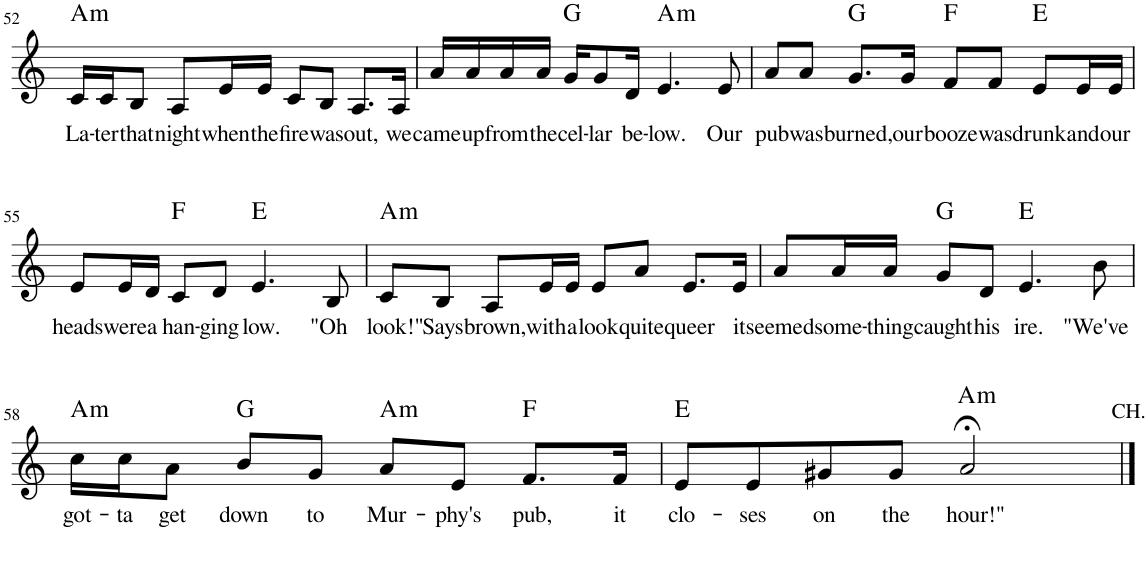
**kern	**text	**harte
*part1	*part1	*part1
*staff1	*staff1	*
*I"Piano	*	*
*I'Pno.	*	*
!!LO:PB:g=z
*clefG2	*	*
*k[]	*	*
*M4/4	*	*
=52	=52	=52
!	!LO:LY:b	!LO:H:kt=m
16c/LL	La-	A:min
!	!LO:LY:b	!
16c/J	-ter	.
!	!LO:LY:b	!
8B/J	that	.
!	!LO:LY:b	!
8A/L	night	.
!	!LO:LY:b	!
16e/L	when	.
!	!LO:LY:b	!
16e/JJ	the	.
!	!LO:LY:b	!
8c/L	fire	.
!	!LO:LY:b	!
8B/J	was	.
!	!LO:LY:b	!
8.A/L	out,	.
!	!LO:LY:b	!
16A/Jk	we	.
=53	=53	=53
!	!LO:LY:b	!
16a/LL	came	.
!	!LO:LY:b	!
16a/	up	.
!	!LO:LY:b	!
16a/	from	.
!	!LO:LY:b	!
16a/JJ	the	.
!	!LO:LY:b	!
16g/KL	cel-	G:maj
!	!LO:LY:b	!
8g/	-lar	.
!	!LO:LY:b	!
16d/Jk	be-	.
!	!LO:LY:b	!LO:H:kt=m
4.e/	-low.	A:min
!	!LO:LY:b	!
8e/	Our	.
=54	=54	=54
!	!LO:LY:b	!
8a/L	pub	.
!	!LO:LY:b	!
8a/J	was	.
!	!LO:LY:b	!
8.g/L	burned,	G:maj
!	!LO:LY:b	!
16g/Jk	our	.
!	!LO:LY:b	!
8f/L	booze	F:maj
!	!LO:LY:b	!
8f/J	was	.
!	!LO:LY:b	!
8e/L	drunk	E:maj
!	!LO:LY:b	!
16e/L	and	.
!	!LO:LY:b	!
16e/JJ	our	.
!!LO:LB:g=z
=55	=55	=55
!	!LO:LY:b	!
8e/L	heads	.
!	!LO:LY:b	!
16e/L	were	.
!	!LO:LY:b	!
16d/JJ	a	.
!	!LO:LY:b	!
8c/L	han-	F:maj
!	!LO:LY:b	!
8d/J	-ging	.
!	!LO:LY:b	!
4.e/	low.	E:maj
!	!LO:LY:b	!
8B/	"Oh	.
=56	=56	=56
!	!LO:LY:b	!LO:H:kt=m
8c/L	look!"	A:min
!	!LO:LY:b	!
8B/J	Says	.
!	!LO:LY:b	!
8A/L	brown,	.
!	!LO:LY:b	!
16e/L	with	.
!	!LO:LY:b	!
16e/JJ	a	.
!	!LO:LY:b	!
8e/L	look	.
!	!LO:LY:b	!
8a/J	quite	.
!	!LO:LY:b	!
8.e/L	queer	.
!	!LO:LY:b	!
16e/Jk	it	.
=57	=57	=57
!	!LO:LY:b	!
8a/L	seemed	.
!	!LO:LY:b	!
16a/L	some-	.
!	!LO:LY:b	!
16a/JJ	-thing	.
!	!LO:LY:b	!
8g/L	caught	G:maj
!	!LO:LY:b	!
8d/J	his	.
!	!LO:LY:b	!
4.e/	ire.	E:maj
!	!LO:LY:b	!
8b\	"We've	.
!!LO:LB:g=z
=58	=58	=58
!	!LO:LY:b	!LO:H:kt=m
16cc\LL	got-	A:min
!	!LO:LY:b	!
16cc\J	-ta	.
!	!LO:LY:b	!
8a\J	get	.
!	!LO:LY:b	!
8b/L	down	G:maj
!	!LO:LY:b	!
8g/J	to	.
!	!LO:LY:b	!LO:H:kt=m
8a/L	Mur-	A:min
!	!LO:LY:b	!
8e/J	-phy's	.
!	!LO:LY:b	!
8.f/L	pub,	F:maj
!	!LO:LY:b	!
16f/Jk	it	.
=59	=59	=59
!	!LO:LY:b	!
8e/L	clo-	E:maj
!	!LO:LY:b	!
8e/	-ses	.
!	!LO:LY:b	!
8g#X/	on	.
!	!LO:LY:b	!
8g#/J	the	.
!LO:TX:a:t=CH.	!	!
!	!LO:LY:b	!LO:H:kt=m
2a;</	hour!"	A:min
==	==	==
*-	*-	*-
